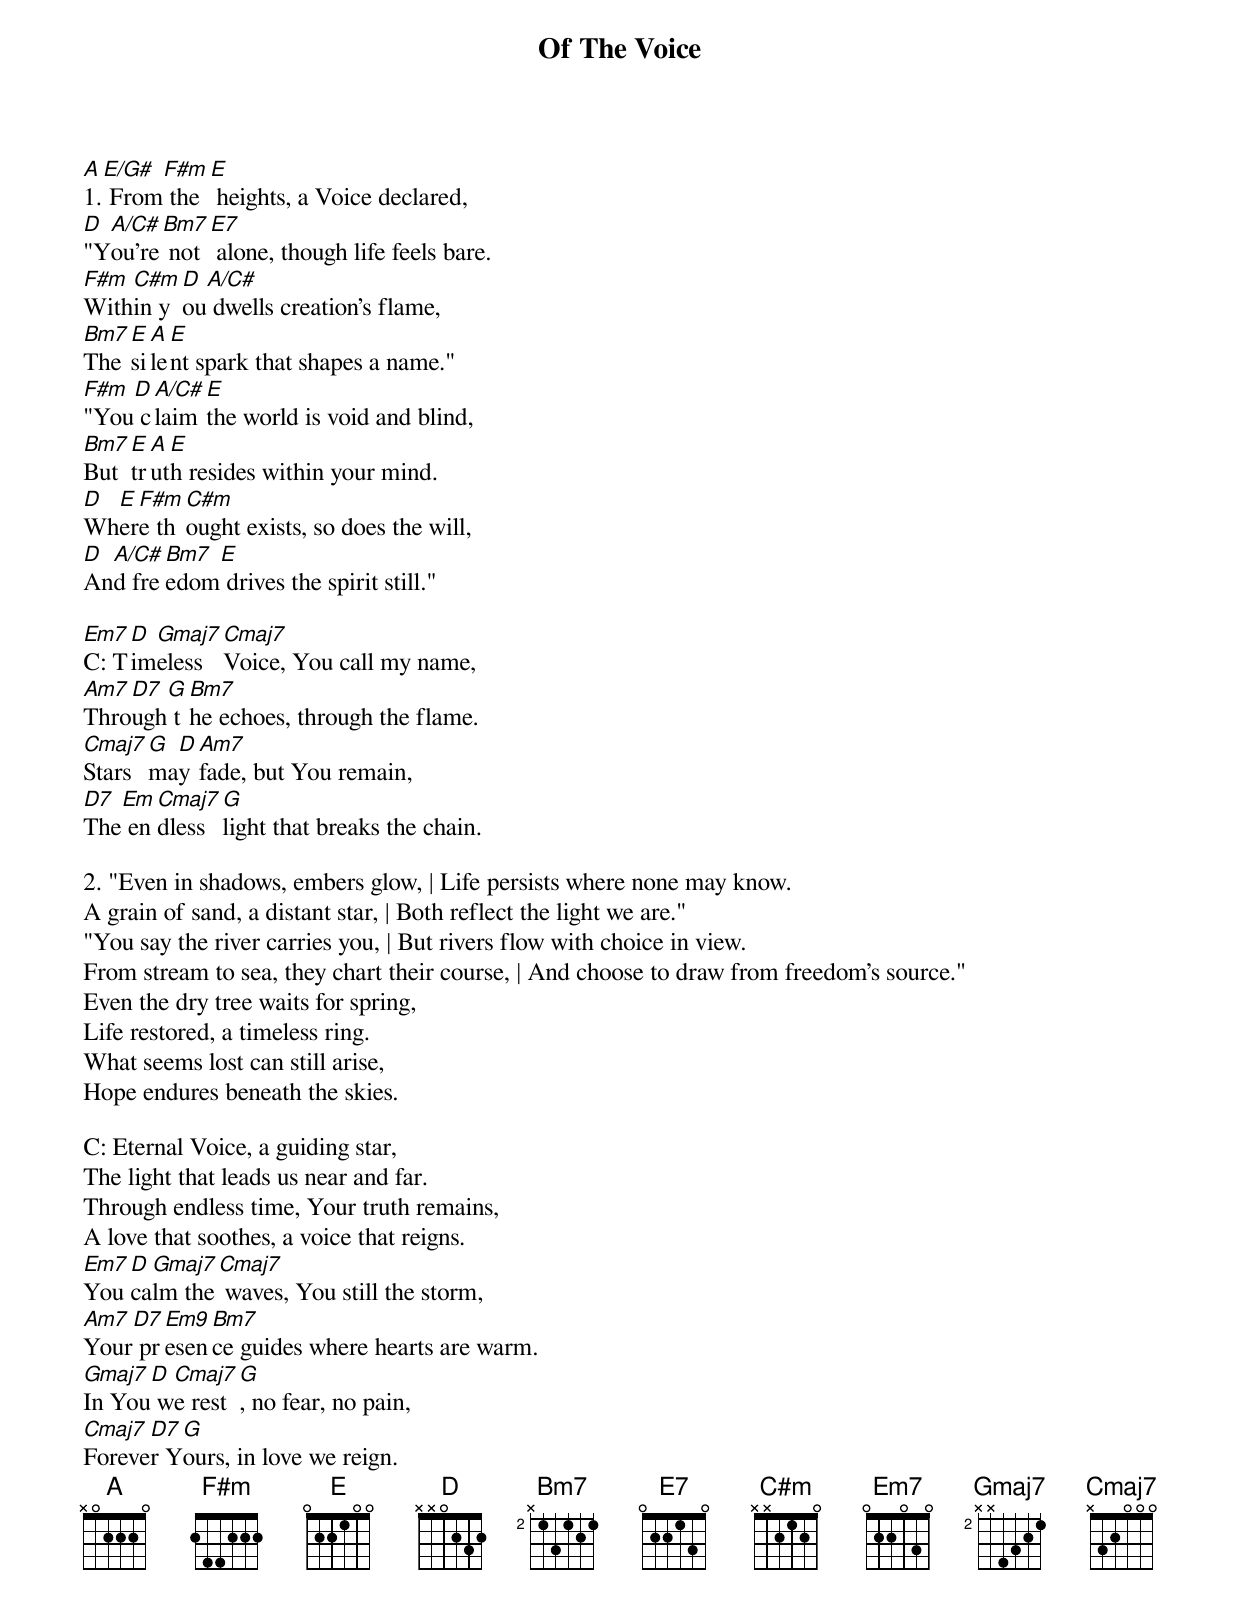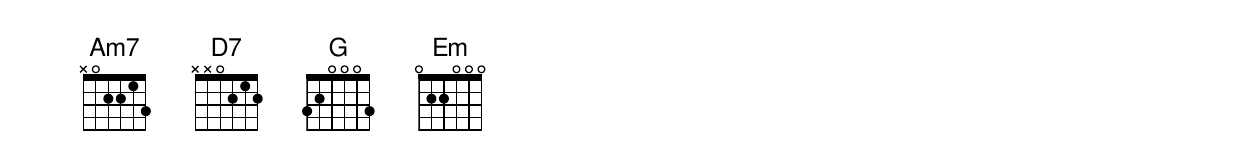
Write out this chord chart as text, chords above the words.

Of The Voice

A E/G# F#m E
1. From the heights, a Voice declared,
D A/C# Bm7 E7
"You're not alone, though life feels bare.
F#m C#m D A/C#
Within you dwells creation's flame,
Bm7 E A E
The silent spark that shapes a name."
F#m D A/C# E
"You claim the world is void and blind,
Bm7 E A E
But truth resides within your mind.
D E F#m C#m
Where thought exists, so does the will,
D A/C# Bm7 E
And freedom drives the spirit still."

Em7 D Gmaj7 Cmaj7
C: Timeless Voice, You call my name,
Am7 D7 G Bm7
Through the echoes, through the flame.
Cmaj7 G D Am7
Stars may fade, but You remain,
D7 Em Cmaj7 G
The endless light that breaks the chain.

2. "Even in shadows, embers glow, | Life persists where none may know.
A grain of sand, a distant star, | Both reflect the light we are."
"You say the river carries you, | But rivers flow with choice in view.
From stream to sea, they chart their course, | And choose to draw from freedom’s source."
Even the dry tree waits for spring,
Life restored, a timeless ring.
What seems lost can still arise,
Hope endures beneath the skies.

C: Eternal Voice, a guiding star,
The light that leads us near and far.
Through endless time, Your truth remains,
A love that soothes, a voice that reigns.
Em7 D Gmaj7 Cmaj7
You calm the waves, You still the storm,
Am7 D7 Em9 Bm7
Your presence guides where hearts are warm.
Gmaj7 D Cmaj7 G
In You we rest, no fear, no pain,
Cmaj7 D7 G
Forever Yours, in love we reign.
